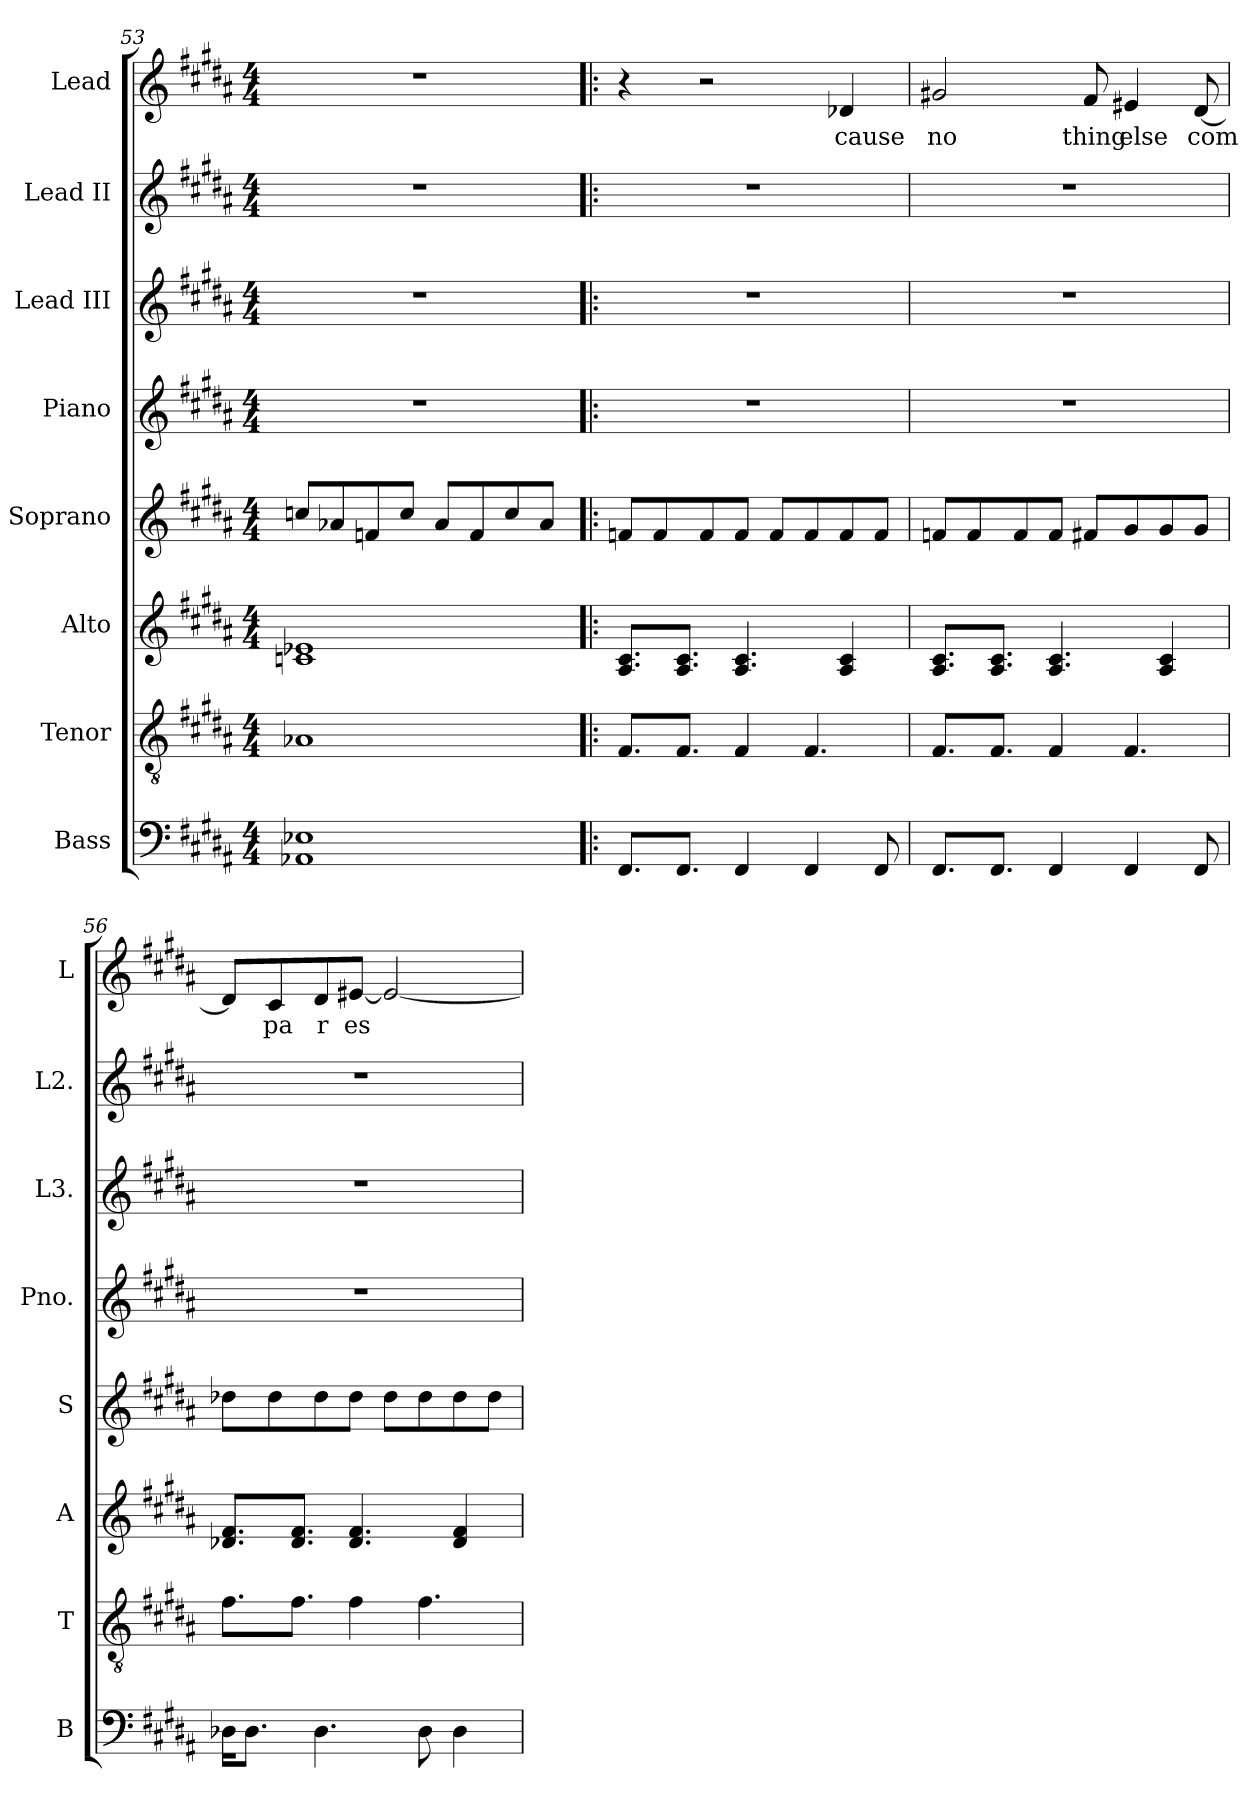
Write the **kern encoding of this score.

**kern	**kern	**kern	**kern	**kern	**kern	**kern	**kern	**text
*part8	*part7	*part6	*part5	*part4	*part3	*part2	*part1	*part1
*staff8	*staff7	*staff6	*staff5	*staff4	*staff3	*staff2	*staff1	*staff1
*I"Bass	*I"Tenor	*I"Alto	*I"Soprano	*I"Piano	*I"Lead III	*I"Lead II	*I"Lead	*
*I'B	*I'T	*I'A	*I'S	*I'Pno.	*I'L3.	*I'L2.	*I'L	*
!!LO:LB:g=z
*clefF4	*clefGv2	*clefG2	*clefG2	*clefG2	*clefG2	*clefG2	*clefG2	*
*k[f#c#g#d#a#]	*k[f#c#g#d#a#]	*k[f#c#g#d#a#]	*k[f#c#g#d#a#]	*k[f#c#g#d#a#]	*k[f#c#g#d#a#]	*k[f#c#g#d#a#]	*k[f#c#g#d#a#]	*
*M4/4	*M4/4	*M4/4	*M4/4	*M4/4	*M4/4	*M4/4	*M4/4	*
=53	=53	=53	=53	=53	=53	=53	=53	=53
1AA-X 1E-X	1A-X	1cn 1e-X	8ccn/L	1r	1r	1r	1r	.
.	.	.	8a-X/	.	.	.	.	.
.	.	.	8fn/	.	.	.	.	.
.	.	.	8cc/J	.	.	.	.	.
.	.	.	8a-/L	.	.	.	.	.
.	.	.	8f/	.	.	.	.	.
.	.	.	8cc/	.	.	.	.	.
.	.	.	8a-/J	.	.	.	.	.
=54!|:	=54!|:	=54!|:	=54!|:	=54!|:	=54!|:	=54!|:	=54!|:	=54!|:
8.FF#/L	8.F#/L	8.A#/ 8.c#/L	8fn/L	1r	1r	1r	4r	.
.	.	.	8f/	.	.	.	.	.
8.FF#/J	8.F#/J	8.A#/ 8.c#/J	.	.	.	.	.	.
.	.	.	8f/	.	.	.	2r	.
4FF#/	4F#/	4.A#/ 4.c#/	8f/J	.	.	.	.	.
.	.	.	8f/L	.	.	.	.	.
4FF#/	4.F#/	.	8f/	.	.	.	.	.
!	!	!	!	!	!	!	!	!LO:LY:b
.	.	4A#/ 4c#/	8f/	.	.	.	4d-X/	cause
8FF#/	.	.	8f/J	.	.	.	.	.
=55	=55	=55	=55	=55	=55	=55	=55	=55
!	!	!	!	!	!	!	!	!LO:LY:b
8.FF#/L	8.F#/L	8.A#/ 8.c#/L	8fn/L	1r	1r	1r	2g#X/	no
.	.	.	8f/	.	.	.	.	.
8.FF#/J	8.F#/J	8.A#/ 8.c#/J	.	.	.	.	.	.
.	.	.	8f/	.	.	.	.	.
4FF#/	4F#/	4.A#/ 4.c#/	8f/J	.	.	.	.	.
!	!	!	!	!	!	!	!	!LO:LY:b
.	.	.	8f#X/L	.	.	.	8f#/	thing
!	!	!	!	!	!	!	!	!LO:LY:b
4FF#/	4.F#/	.	8g#/	.	.	.	4e#X/	else
.	.	4A#/ 4c#/	8g#/	.	.	.	.	.
!	!	!	!	!	!	!	!	!LO:LY:b
8FF#/	.	.	8g#/J	.	.	.	[8d#/	com
!!LO:PB:g=z
=56	=56	=56	=56	=56	=56	=56	=56	=56
16D-X\KL	8.f#\L	8.d-X/ 8.f#/L	8dd-X\L	1r	1r	1r	8d#/L]	.
8.D-\J	.	.	.	.	.	.	.	.
!	!	!	!	!	!	!	!	!LO:LY:b
.	.	.	8dd-\	.	.	.	8c#/	pa
.	8.f#\J	8.d-/ 8.f#/J	.	.	.	.	.	.
!	!	!	!	!	!	!	!	!LO:LY:b
4.D-\	.	.	8dd-\	.	.	.	8d#/	r
!	!	!	!	!	!	!	!	!LO:LY:b
.	4f#\	4.d-/ 4.f#/	8dd-\J	.	.	.	[8e#X/J	es
.	.	.	8dd-\L	.	.	.	2e#/_	.
8D-\	4.f#\	.	8dd-\	.	.	.	.	.
4D-\	.	4d-/ 4f#/	8dd-\	.	.	.	.	.
.	.	.	8dd-\J	.	.	.	.	.
=	=	=	=	=	=	=	=	=
*-	*-	*-	*-	*-	*-	*-	*-	*-
